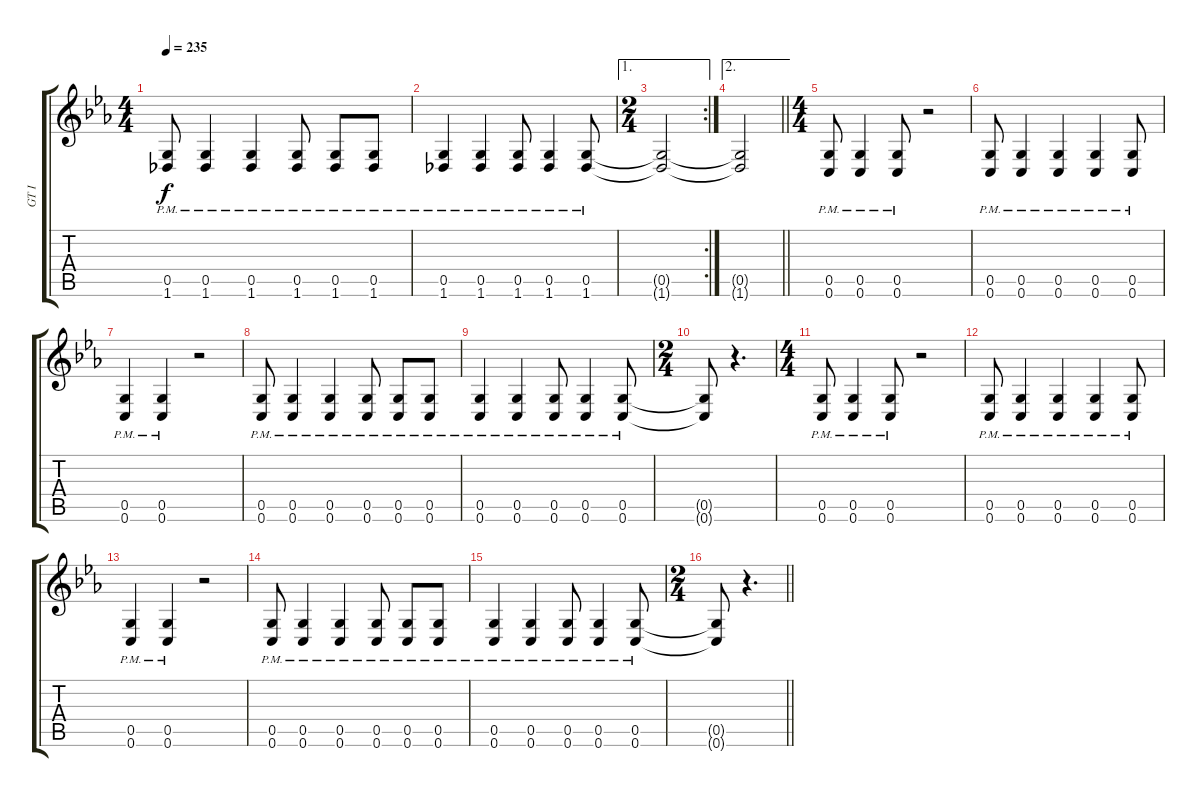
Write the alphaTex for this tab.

\track ("GT I" "GT I") {instrument overdrivenguitar}
\staff {score tabs}
\tuning (D4 A3 F3 C3 G2 C2) {hide}
\ts (4 4)
\tempo 235
\clef g2
\ks cminor
(0.5{pm} 1.6{pm}).8{dy f} (0.5{pm} 1.6{pm}).4 (0.5{pm} 1.6{pm}).4 (0.5{pm} 1.6{pm}).8 (0.5{pm} 1.6{pm}).8 (0.5{pm} 1.6{pm}).8 |
(0.5{pm} 1.6{pm}).4 (0.5{pm} 1.6{pm}).4 (0.5{pm} 1.6{pm}).8 (0.5{pm} 1.6{pm}).4 (0.5{pm} 1.6{pm}).8 |
\ae 1
\rc 2
\ts (2 4)
(0.5{t} 1.6{t}).2 |
\ae 2
\barLineRight lightlight
(0.5{t} 1.6{t}).2 |
\ts (4 4)
\section ("" "")
(0.5{pm} 0.6{pm}).8 (0.5{pm} 0.6{pm}).4 (0.5{pm} 0.6{pm}).8 r.2 |
(0.5{pm} 0.6{pm}).8 (0.5{pm} 0.6{pm}).4 (0.5{pm} 0.6{pm}).4 (0.5{pm} 0.6{pm}).4 (0.5{pm} 0.6{pm}).8 |
(0.5{pm} 0.6{pm}).4 (0.5{pm} 0.6{pm}).4 r.2 |
(0.5{pm} 0.6{pm}).8 (0.5{pm} 0.6{pm}).4 (0.5{pm} 0.6{pm}).4 (0.5{pm} 0.6{pm}).8 (0.5{pm} 0.6{pm}).8 (0.5{pm} 0.6{pm}).8 |
(0.5{pm} 0.6{pm}).4 (0.5{pm} 0.6{pm}).4 (0.5{pm} 0.6{pm}).8 (0.5{pm} 0.6{pm}).4 (0.5{pm} 0.6{pm}).8 |
\ts (2 4)
(0.5{t} 0.6{t}).8 r.4{d} |
\ts (4 4)
(0.5{pm} 0.6{pm}).8 (0.5{pm} 0.6{pm}).4 (0.5{pm} 0.6{pm}).8 r.2 |
(0.5{pm} 0.6{pm}).8 (0.5{pm} 0.6{pm}).4 (0.5{pm} 0.6{pm}).4 (0.5{pm} 0.6{pm}).4 (0.5{pm} 0.6{pm}).8 |
(0.5{pm} 0.6{pm}).4 (0.5{pm} 0.6{pm}).4 r.2 |
(0.5{pm} 0.6{pm}).8 (0.5{pm} 0.6{pm}).4 (0.5{pm} 0.6{pm}).4 (0.5{pm} 0.6{pm}).8 (0.5{pm} 0.6{pm}).8 (0.5{pm} 0.6{pm}).8 |
(0.5{pm} 0.6{pm}).4 (0.5{pm} 0.6{pm}).4 (0.5{pm} 0.6{pm}).8 (0.5{pm} 0.6{pm}).4 (0.5{pm} 0.6{pm}).8 |
\ts (2 4)
\barLineRight lightlight
(0.5{t} 0.6{t}).8 r.4{d}
